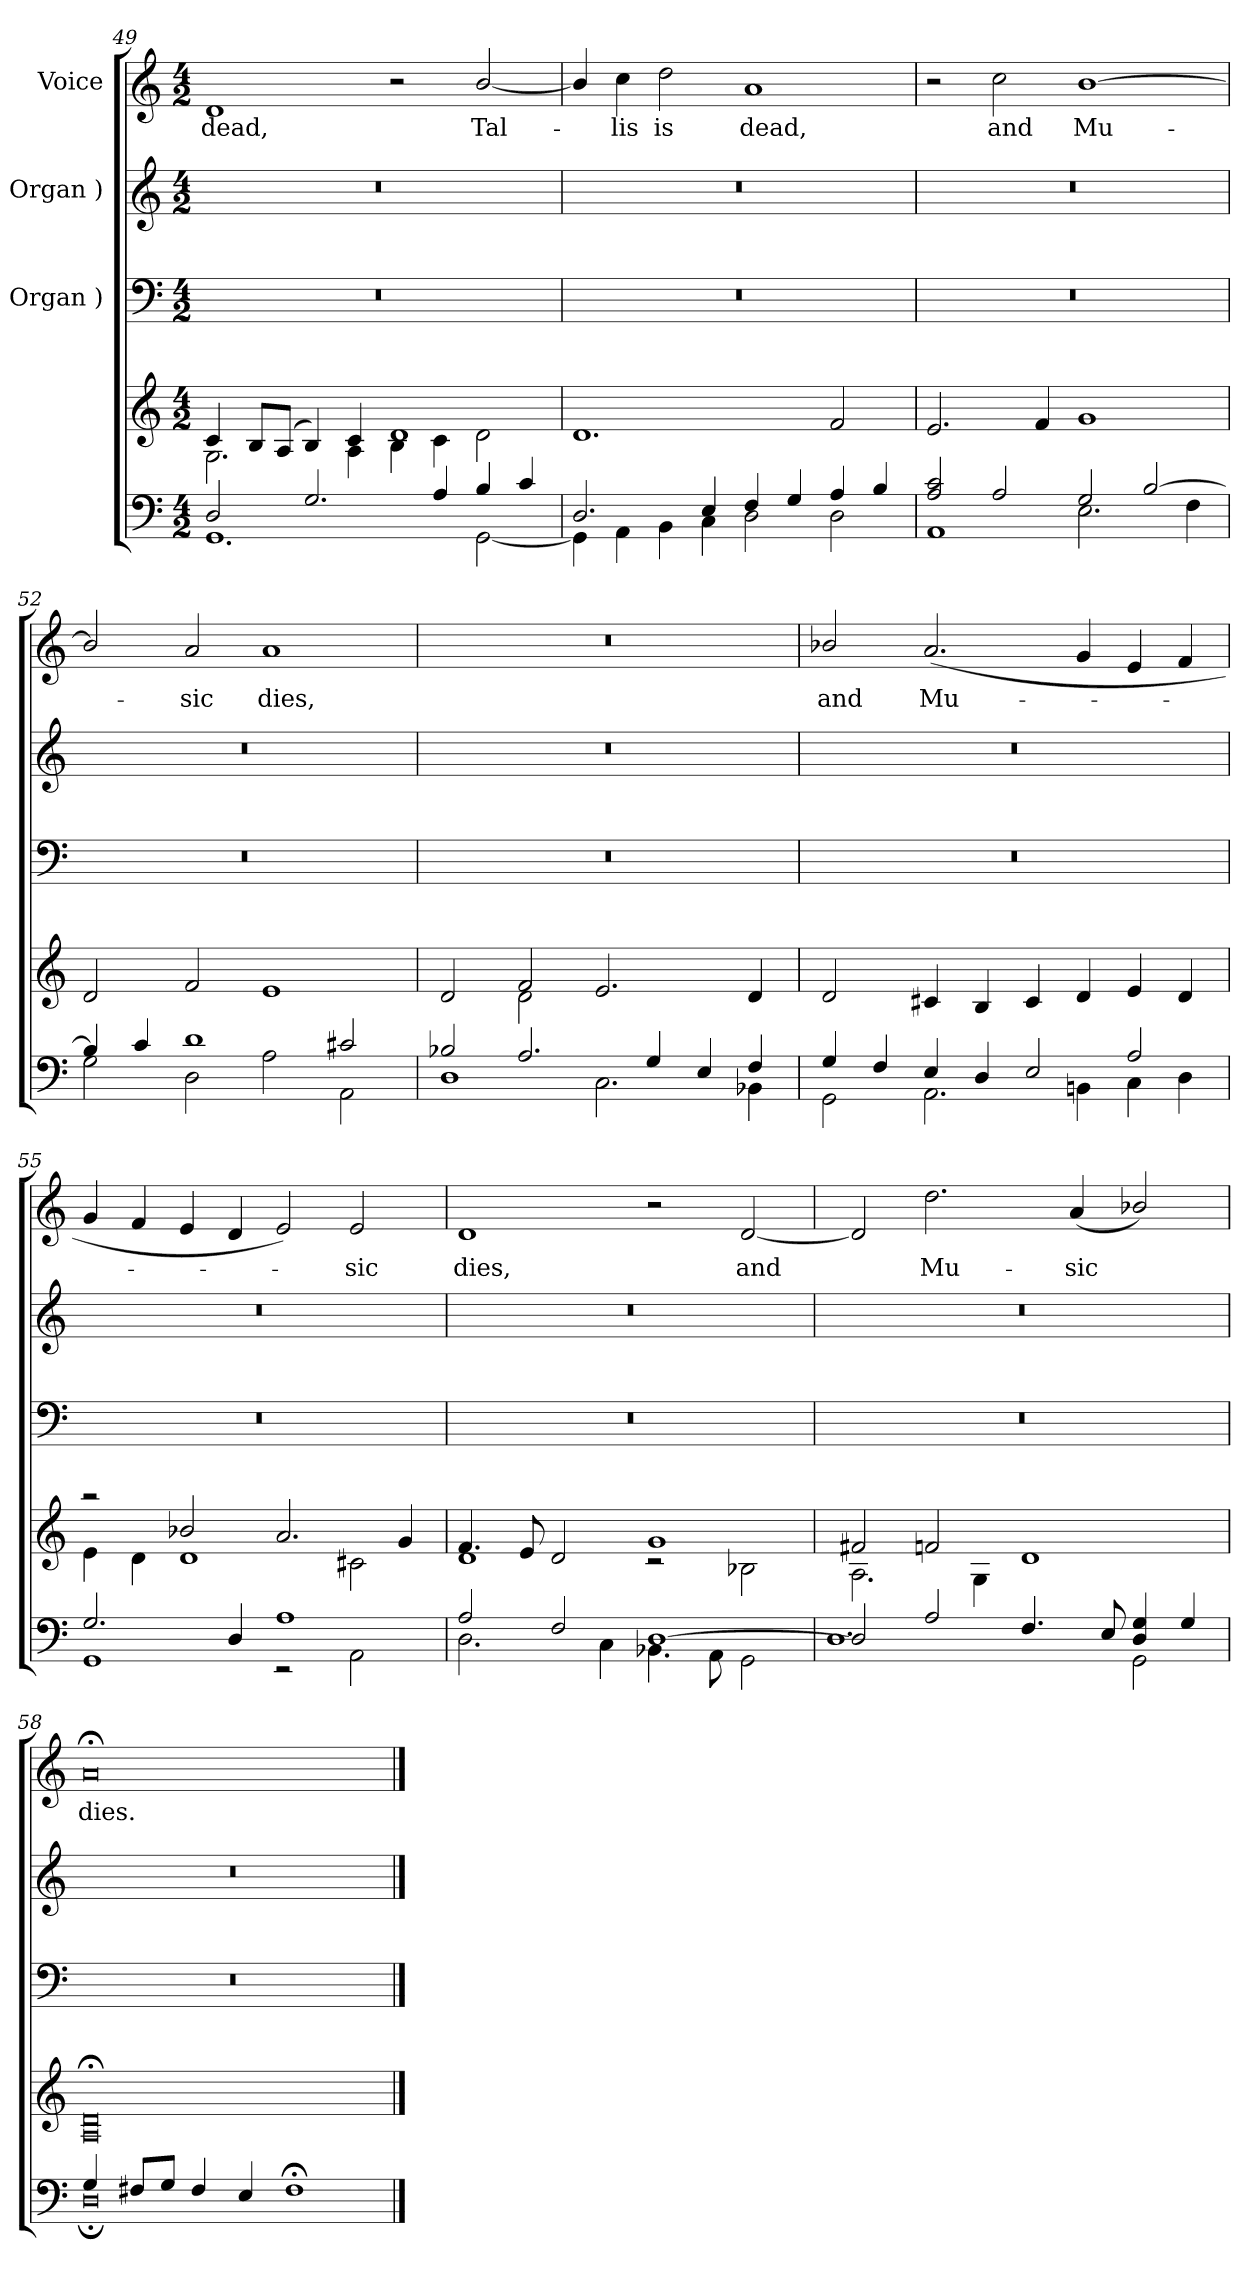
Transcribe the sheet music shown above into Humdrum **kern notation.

**kern	**kern	**kern	**kern	**kern	**text
*part4	*part4	*part3	*part2	*part1	*part1
*staff5	*staff4	*staff3	*staff2	*staff1	*staff1
*	*	*I"Organ )	*I"Organ )	*I"Voice	*
!!LO:PB:g=z
*clefF4	*clefG2	*clefF4	*clefG2	*clefG2	*
*k[]	*k[]	*k[]	*k[]	*k[]	*
*C:	*C:	*C:	*C:	*C:	*
*M4/2	*M4/2	*M4/2	*M4/2	*M4/2	*
=49	=49	=49	=49	=49	=49
*^	*^	*	*	*	*
!	!	!	!	!	!	!	!LO:LY:b
2D/	1.GG	4c/	2.G\	0r	0r	1d	dead,
.	.	8B/L	.	.	.	.	.
.	.	(>8A/J	.	.	.	.	.
2.G/	.	4B/)	.	.	.	.	.
.	.	4c/	4A\	.	.	.	.
.	.	1d	4B\	.	.	2r	.
4A/	.	.	4c\	.	.	.	.
!	!	!	!	!	!	!	!LO:LY:b
4B/	[<2GG\	.	2d\	.	.	[<2b/	Tal-
4c/	.	.	.	.	.	.	.
*	*	*v	*v	*	*	*	*
=50	=50	=50	=50	=50	=50	=50
2.D/	4GG\]	1.d	0r	0r	4b/]	.
!	!	!	!	!	!	!LO:LY:b
.	4AA\	.	.	.	4cc\	-lis
!	!	!	!	!	!	!LO:LY:b
.	4BB\	.	.	.	2dd\	is
4E/	4C\	.	.	.	.	.
!	!	!	!	!	!	!LO:LY:b
4F/	2D\	.	.	.	1a	dead,
4G/	.	.	.	.	.	.
4A/	2D\	2f/	.	.	.	.
4B/	.	.	.	.	.	.
=51	=51	=51	=51	=51	=51	=51
2A/ 2c/	1AA	2.e/	0r	0r	2r	.
!	!	!	!	!	!	!LO:LY:b
2A/	.	.	.	.	2cc\	and
.	.	4f/	.	.	.	.
!	!	!	!	!	!	!LO:LY:b
2G/	2.E\	1g	.	.	[<1b	Mu-
[>2B/	.	.	.	.	.	.
.	4F\	.	.	.	.	.
=52	=52	=52	=52	=52	=52	=52
4B/]	2G\	2d/	0r	0r	2b/]	.
4c/	.	.	.	.	.	.
!	!	!	!	!	!	!LO:LY:b
1d	2D\	2f/	.	.	2a/	-sic
!	!	!	!	!	!	!LO:LY:b
.	2A\	1e	.	.	1a	dies,
2c#X/	2AA\	.	.	.	.	.
!!LO:LB:g=z
=53	=53	=53	=53	=53	=53	=53
*	*	*^	*	*	*	*
2B-X/	1D	2d/	2ryy	0r	0r	0r	.
2.A/	.	2f/	2d\	.	.	.	.
.	2.C\	2.e/	1ryy	.	.	.	.
4G/	.	.	.	.	.	.	.
4E/	.	.	.	.	.	.	.
4F/	4BB-X\	4d/	.	.	.	.	.
*	*	*v	*v	*	*	*	*
=54	=54	=54	=54	=54	=54	=54
!	!	!	!	!	!	!LO:LY:b
4G/	2GG\	2d/	0r	0r	2b-X/	and
4F/	.	.	.	.	.	.
!	!	!	!	!	!	!LO:LY:b
4E/	2.AA\	4c#X/	.	.	(>2.a/	Mu-
4D/	.	4B/	.	.	.	.
2E/	.	4c#/	.	.	.	.
.	4BBn\	4d/	.	.	4g/	.
2A/	4C\	4e/	.	.	4e/	.
.	4D\	4d/	.	.	4f/	.
=55	=55	=55	=55	=55	=55	=55
*	*	*^	*	*	*	*
2.G/	1GG	2raa	4e\	0r	0r	4g/	.
.	.	.	4d\	.	.	4f/	.
.	.	2b-X/	1d	.	.	4e/	.
4D/	.	.	.	.	.	4d/	.
1A	2rEE	2.a/	.	.	.	2e/)	.
!	!	!	!	!	!	!	!LO:LY:b
.	2AA\	.	2c#X\	.	.	2e/	-sic
.	.	4g/	.	.	.	.	.
!!LO:LB:g=z
=56	=56	=56	=56	=56	=56	=56	=56
!	!	!	!	!	!	!	!LO:LY:b
2A/	2.D\	4.f/	1d	0r	0r	1d	dies,
.	.	8e/	.	.	.	.	.
2F/	.	2d/	.	.	.	.	.
.	4C\	.	.	.	.	.	.
[>1D	4.BB-X\	1g	2rc	.	.	2r	.
.	8AA\	.	.	.	.	.	.
!	!	!	!	!	!	!	!LO:LY:b
.	2GG\	.	2B-X\	.	.	[<2d/	and
=57	=57	=57	=57	=57	=57	=57	=57
2D/]	1.D	2f#X/	2.A\	0r	0r	2d/]	.
!	!	!	!	!	!	!	!LO:LY:b
2A/	.	2fn/	.	.	.	2.dd\	Mu-
.	.	.	4G\	.	.	.	.
4.F/	.	1d	1ryy	.	.	.	.
!	!	!	!	!	!	!	!LO:LY:b
.	.	.	.	.	.	(<4a/	-sic
8E/	.	.	.	.	.	.	.
4D/ 4G/	2GG\	.	.	.	.	2b-X/)	.
4G/	.	.	.	.	.	.	.
*	*	*v	*v	*	*	*	*
=58	=58	=58	=58	=58	=58	=58
!	!	!	!	!	!	!LO:LY:b
4G/	0D;<	0A; 0d;	0r	0r	0a;	dies.
8F#X/L	.	.	.	.	.	.
8G/J	.	.	.	.	.	.
4F#/	.	.	.	.	.	.
4E/	.	.	.	.	.	.
1F#;<	.	.	.	.	.	.
*v	*v	*	*	*	*	*
==	==	==	==	==	==
*-	*-	*-	*-	*-	*-
